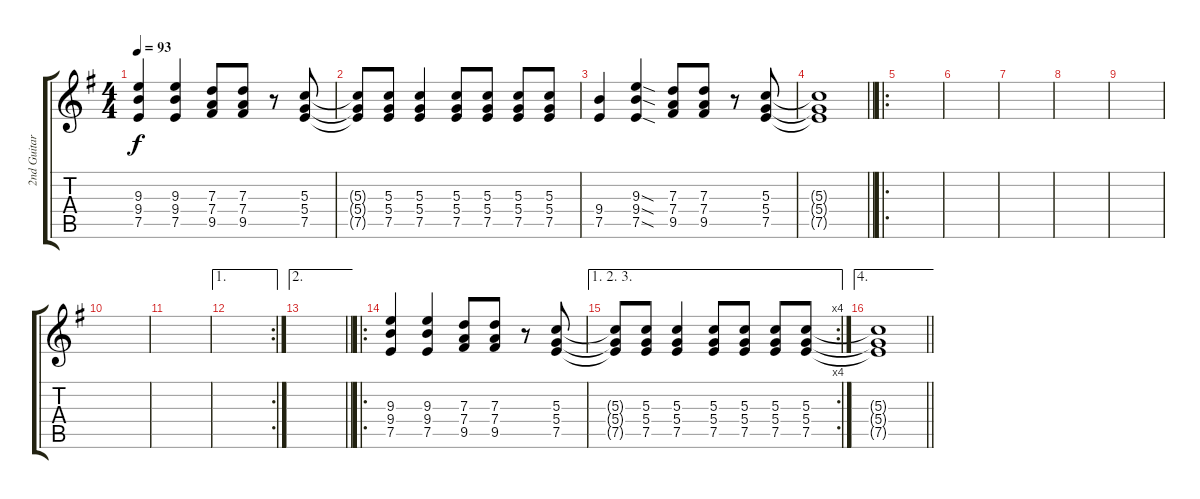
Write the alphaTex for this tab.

\track ("2nd Guitar" "2nd Guitar") {instrument distortionguitar}
\staff {score tabs}
\tuning (E4 B3 G3 D3 A2 E2) {hide}
\ts (4 4)
\tempo 93
\clef g2
\ks g
(9.3 9.4 7.5).4{dy f instrument distortionguitar} (9.3 9.4 7.5).4 (7.3 7.4 9.5).8 (7.3 7.4 9.5).8 r.8 (5.3 5.4 7.5).8 |
(5.3{t} 5.4{t} 7.5{t}).8 (5.3 5.4 7.5).8 (5.3 5.4 7.5).4 (5.3 5.4 7.5).8 (5.3 5.4 7.5).8 (5.3 5.4 7.5).8 (5.3 5.4 7.5).8 |
(9.4 7.5).4 (9.3{sod} 9.4{sod} 7.5{sod}).4 (7.3 7.4 9.5).8 (7.3 7.4 9.5).8 r.8 (5.3 5.4 7.5).8 |
\barLineRight lightlight
(5.3{t} 5.4{t} 7.5{t}).1 |
\ro
|
|
|
|
|
|
|
\ae 1
\rc 2
|
\ae 2
\barLineRight lightlight
|
\ro
(9.3 9.4 7.5).4 (9.3 9.4 7.5).4 (7.3 7.4 9.5).8 (7.3 7.4 9.5).8 r.8 (5.3 5.4 7.5).8 |
\ae (1 2 3)
\rc 4
(5.3{t} 5.4{t} 7.5{t}).8 (5.3 5.4 7.5).8 (5.3 5.4 7.5).4 (5.3 5.4 7.5).8 (5.3 5.4 7.5).8 (5.3 5.4 7.5).8 (5.3 5.4 7.5).8 |
\ae 4
\barLineRight lightlight
(5.3{t} 5.4{t} 7.5{t}).1
